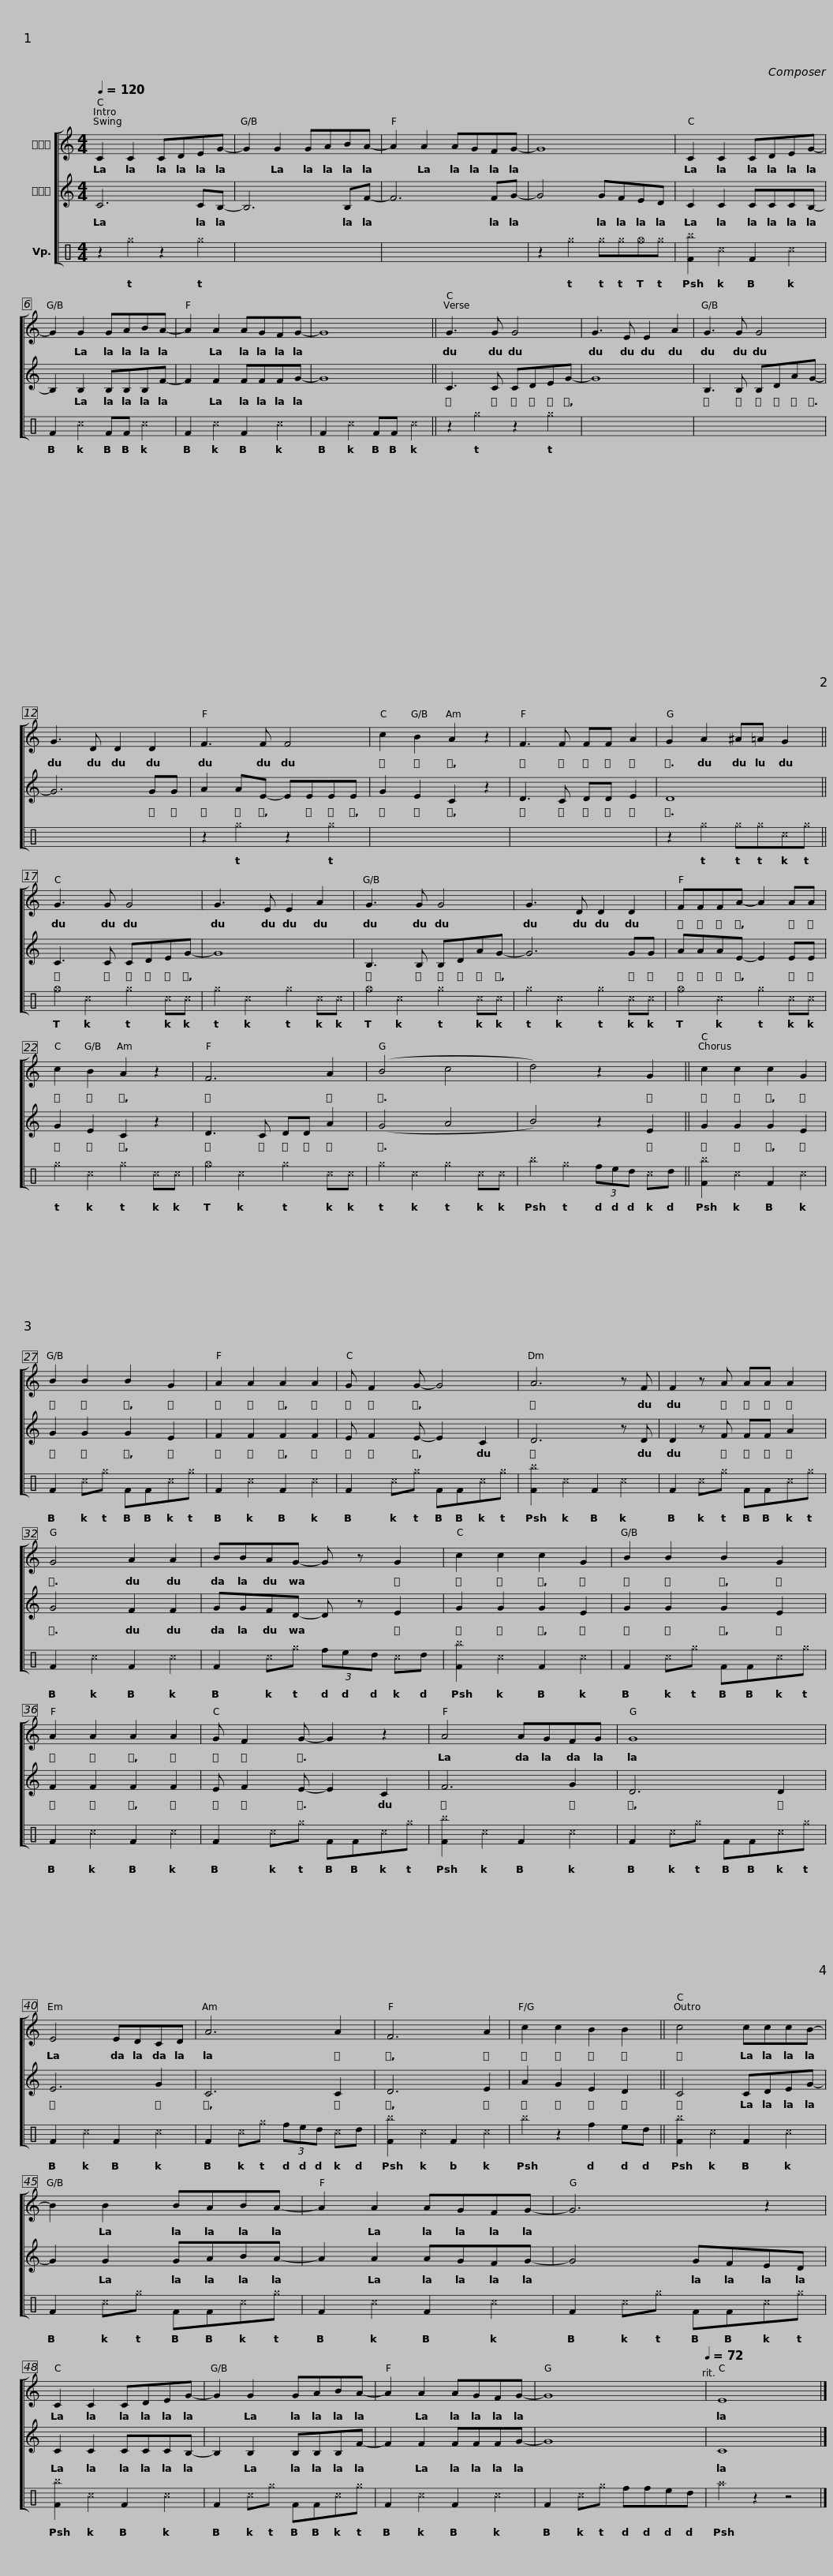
X:1
%%score [ 1 2 3 ]
L:1/8
Q:1/4=120
M:4/4
I:linebreak $
K:C
V:1 treble
V:2 treble
V:3 perc
K:none
V:1
 C2 C2 CDEG- | G2 G2 GABA- | A2 A2 AGFG- | G8 |$ C2 C2 CDEG- | %5
 G2 G2 GABA- | A2 A2 AGFG- | G8 ||$ G3 G G4 | G3 E E2 A2 | %10
 G3 G G4 | G3 D D2 D2 |$ F3 F F4 | c2 B2 A2 z2 | F3 F FF A2 | %15
 G2 A2 ^A=A G2 ||$ G3 G G4 | G3 E E2 A2 | G3 G G4 | G3 D D2 D2 |$ %20
 FFFA- A2 AA | c2 B2 A2 z2 | F6 A2 | (B4 c4 | d4) z2 G2 ||$ %25
 c2 c2 c2 G2 | B2 B2 B2 G2 | A2 A2 A2 A2 | G F2 G- G4 |$ A6 z F | %30
 F2 z A AA A2 | G4 A2 A2 | BBAG- G z G2 |$ c2 c2 c2 G2 | B2 B2 B2 G2 | %35
 A2 A2 A2 A2 | G F2 G- G2 z2 |$ A4 AGFG | G8 | E4 EDCD | %40
 A6 A2 |$ F6 A2 | c2 c2 B2 B2 ||$ c4 cccB- | B2 B2 BABA- | %45
 A2 A2 AGFG- | G6 z2 |$ C2 C2 CDEG- | G2 G2 GABA- | A2 A2 AGFG- | %50
 G8[Q:1/4=96][Q:1/4=88][Q:1/4=72] | E8 |] %52
V:2
 C6 CB,- | B,6 B,F- | F6 FG- | G4 GFED |$ C2 C2 CCCB,- | %5
 B,2 B,2 B,B,B,F- | F2 F2 FFFG- | G8 ||$ C3 C CDEG- | G8 | %10
 B,3 B, B,DAG- | G6 GG |$ A2 AE- EEEE | G2 E2 C2 z2 | D3 C DD E2 | %15
 D8 ||$ C3 C CDEG- | G8 | B,3 B, B,DAG- | G6 GG |$ %20
 AAAE- E2 EE | G2 E2 C2 z2 | D3 C DD A2 | (G4 A4 | B4) z2 E2 ||$ %25
 G2 G2 G2 E2 | G2 G2 G2 E2 | F2 F2 F2 F2 | E F2 E- E2 C2 |$ D6 z D | %30
 D2 z F FF A2 | G4 F2 F2 | GGFD- D z E2 |$ G2 G2 G2 E2 | G2 G2 G2 E2 | %35
 F2 F2 F2 F2 | E F2 E- E2 C2 |$ F6 G2 | D6 D2 | E6 G2 | %40
 C6 C2 |$ D6 E2 | A2 G2 E2 D2 ||$ C4 CDEG- | G2 G2 GABA- | %45
 A2 A2 AGFG- | G4 GFED |$ C2 C2 CCCB,- | B,2 B,2 B,B,B,F- | F2 F2 FFFG- | %50
 G8 | C8 |] %52
V:3
 z2 ^g2 z2 ^g2 | x8 | x8 | z2 ^g2 ^g^g_g^g |$ [F^b]2 ^c2 F2 ^c2 | %5
 F2 ^c2 FF ^c2 | F2 ^c2 F2 ^c2 | F2 ^c2 FF ^c2 ||$ z2 ^g2 z2 ^g2 | x8 | %10
 x8 | x8 |$ z2 ^g2 z2 ^g2 | x8 | x8 | %15
 z2 ^g2 ^g^g^c^g ||$ _g2 ^c2 ^g2 ^c^c | ^g2 ^c2 ^g2 ^c^c | _g2 ^c2 ^g2 ^c^c | ^g2 ^c2 ^g2 ^c^c |$ %20
 _g2 ^c2 ^g2 ^c^c | ^g2 ^c2 ^g2 ^c^c | _g2 ^c2 ^g2 ^c^c | ^g2 ^c2 ^g2 ^c^c | ^b2 ^g2 (3fed ^cd ||$ %25
 [F^b]2 ^c2 F2 ^c2 | F2 ^c^g FF^c^g | F2 ^c2 F2 ^c2 | F2 ^c^g FF^c^g |$ [F^b]2 ^c2 F2 ^c2 | %30
 F2 ^c^g FF^c^g | F2 ^c2 F2 ^c2 | F2 ^c^g (3fed ^cd |$ [F^b]2 ^c2 F2 ^c2 | F2 ^c^g FF^c^g | %35
 F2 ^c2 F2 ^c2 | F2 ^c^g FF^c^g |$ [F^b]2 ^c2 F2 ^c2 | F2 ^c^g FF^c^g | F2 ^c2 F2 ^c2 | %40
 F2 ^c^g (3fed ^cd |$ [F^b]2 ^c2 F2 ^c2 | ^b2 z2 f2 ed ||$ [F^b]2 ^c2 F2 ^c2 | F2 ^c^g FF^c^g | %45
 F2 ^c2 F2 ^c2 | F2 ^c^g FF^c^g |$ [F^b]2 ^c2 F2 ^c2 | F2 ^c^g FF^c^g | F2 ^c2 F2 ^c2 | %50
 F2 ^c^g ffed | ^a2 z2 z4 |] %52
